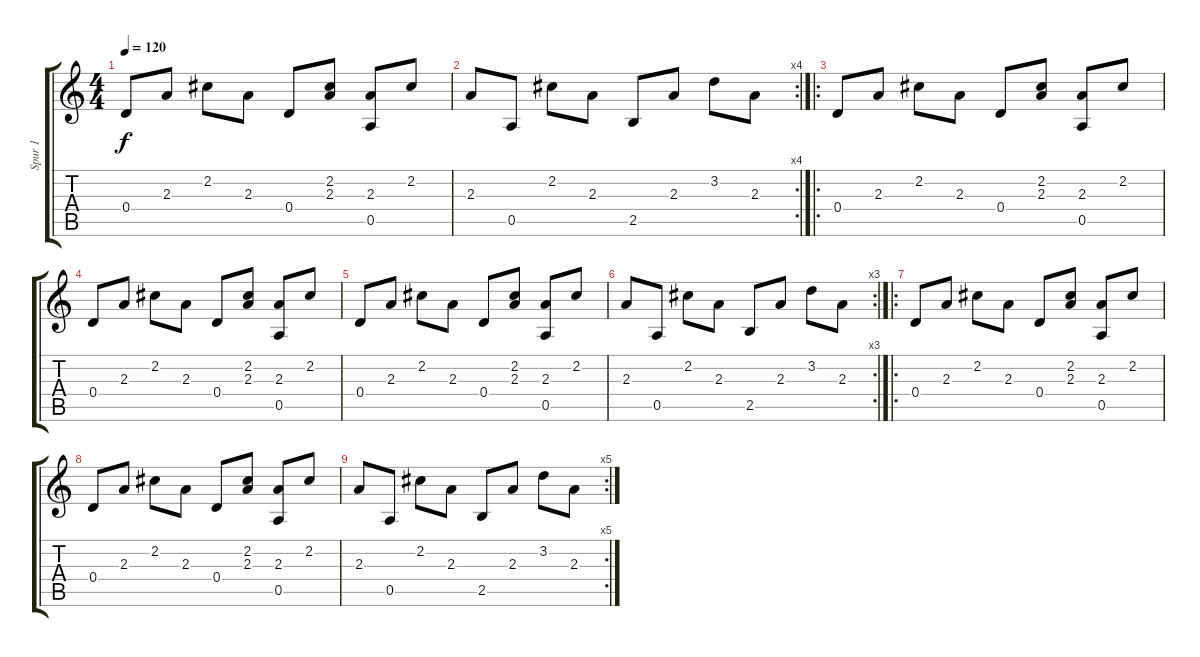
\track ("Spur 1" "Spur 1") {instrument acousticguitarsteel}
\staff {score tabs}
\tuning (E4 B3 G3 D3 A2 E2) {hide}
\ts (4 4)
\tempo 120
\clef g2
\ks c
0.4.8{dy f} 2.3.8 2.2.8 2.3.8 0.4.8 (2.2 2.3).8 (2.3 0.5).8 2.2.8 |
\rc 4
2.3.8 0.5.8 2.2.8 2.3.8 2.5.8 2.3.8 3.2.8 2.3.8 |
\ro
0.4.8 2.3.8 2.2.8 2.3.8 0.4.8 (2.2 2.3).8 (2.3 0.5).8 2.2.8 |
0.4.8 2.3.8 2.2.8 2.3.8 0.4.8 (2.2 2.3).8 (2.3 0.5).8 2.2.8 |
0.4.8 2.3.8 2.2.8 2.3.8 0.4.8 (2.2 2.3).8 (2.3 0.5).8 2.2.8 |
\rc 3
2.3.8 0.5.8 2.2.8 2.3.8 2.5.8 2.3.8 3.2.8 2.3.8 |
\ro
0.4.8 2.3.8 2.2.8 2.3.8 0.4.8 (2.2 2.3).8 (2.3 0.5).8 2.2.8 |
0.4.8 2.3.8 2.2.8 2.3.8 0.4.8 (2.2 2.3).8 (2.3 0.5).8 2.2.8 |
\rc 5
2.3.8 0.5.8 2.2.8 2.3.8 2.5.8 2.3.8 3.2.8 2.3.8
